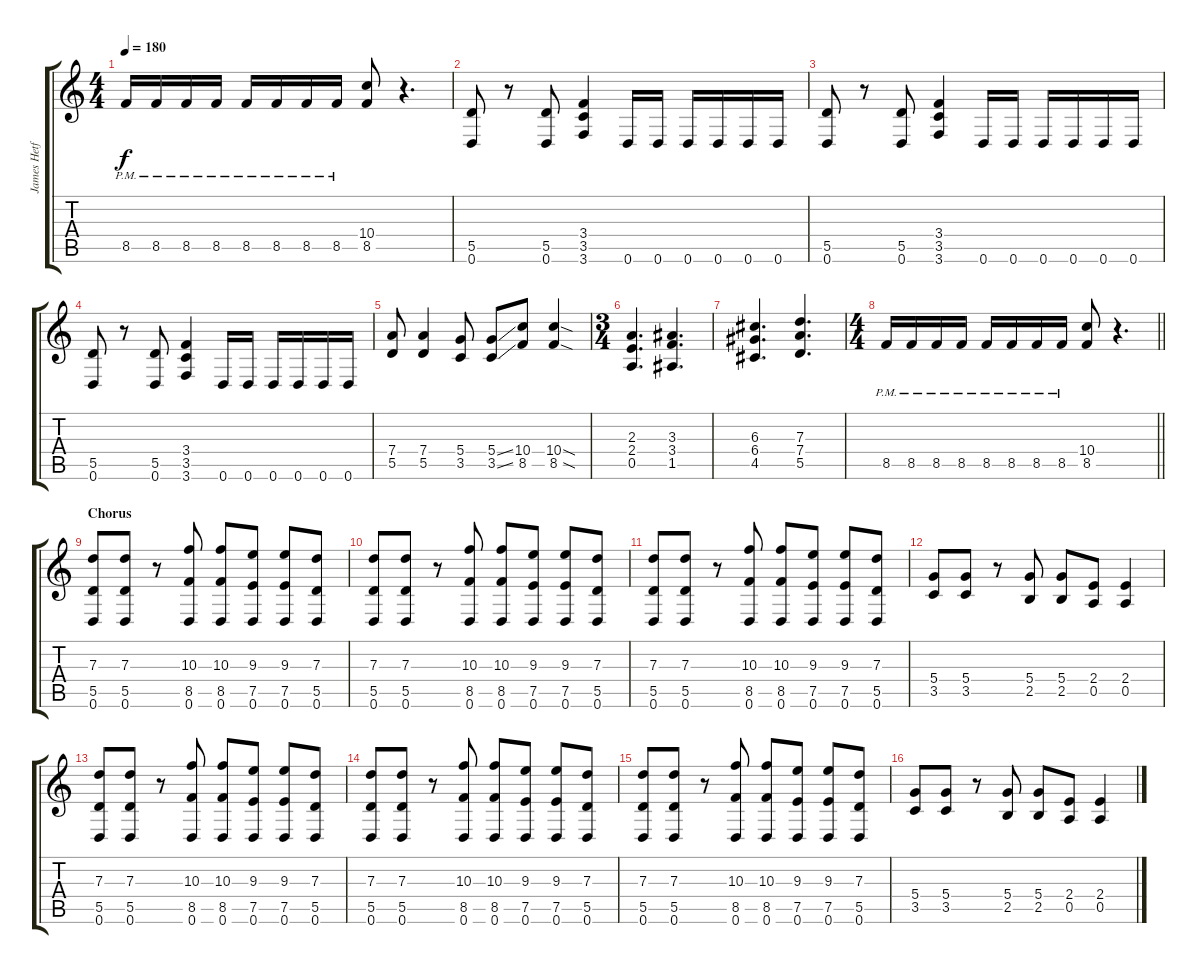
\track ("James Hetfield Guitar" "James Hetf") {instrument distortionguitar}
\staff {score tabs}
\tuning (E4 B3 G3 D3 A2 D2) {hide}
\ts (4 4)
\tempo 180
\clef g2
\ks c
8.5{pm}.16{dy f} 8.5{pm}.16 8.5{pm}.16 8.5{pm}.16 8.5{pm}.16 8.5{pm}.16 8.5{pm}.16 8.5{pm}.16 (10.4 8.5).8 r.4{d} |
(5.5 0.6).8 r.8 (5.5 0.6).8 (3.4 3.5 3.6).4 0.6.16 0.6.16 0.6.16 0.6.16 0.6.16 0.6.16 |
(5.5 0.6).8 r.8 (5.5 0.6).8 (3.4 3.5 3.6).4 0.6.16 0.6.16 0.6.16 0.6.16 0.6.16 0.6.16 |
(5.5 0.6).8 r.8 (5.5 0.6).8 (3.4 3.5 3.6).4 0.6.16 0.6.16 0.6.16 0.6.16 0.6.16 0.6.16 |
(7.4 5.5).8 (7.4 5.5).4 (5.4 3.5).8 (5.4{ss} 3.5{ss}).8 (10.4 8.5).8 (10.4{sod} 8.5{sod}).4 |
\ts (3 4)
(2.3 2.4 0.5).4{d} (3.3 3.4 1.5).4{d} |
(6.3 6.4 4.5).4{d} (7.3 7.4 5.5).4{d} |
\ts (4 4)
\barLineRight lightlight
8.5{pm}.16 8.5{pm}.16 8.5{pm}.16 8.5{pm}.16 8.5{pm}.16 8.5{pm}.16 8.5{pm}.16 8.5{pm}.16 (10.4 8.5).8 r.4{d} |
\section ("" "Chorus")
(7.3 5.5 0.6).8 (7.3 5.5 0.6).8 r.8 (10.3 8.5 0.6).8 (10.3 8.5 0.6).8 (9.3 7.5 0.6).8 (9.3 7.5 0.6).8 (7.3 5.5 0.6).8 |
(7.3 5.5 0.6).8 (7.3 5.5 0.6).8 r.8 (10.3 8.5 0.6).8 (10.3 8.5 0.6).8 (9.3 7.5 0.6).8 (9.3 7.5 0.6).8 (7.3 5.5 0.6).8 |
(7.3 5.5 0.6).8 (7.3 5.5 0.6).8 r.8 (10.3 8.5 0.6).8 (10.3 8.5 0.6).8 (9.3 7.5 0.6).8 (9.3 7.5 0.6).8 (7.3 5.5 0.6).8 |
(5.4 3.5).8 (5.4 3.5).8 r.8 (5.4 2.5).8 (5.4 2.5).8 (2.4 0.5).8 (2.4 0.5).4 |
(7.3 5.5 0.6).8 (7.3 5.5 0.6).8 r.8 (10.3 8.5 0.6).8 (10.3 8.5 0.6).8 (9.3 7.5 0.6).8 (9.3 7.5 0.6).8 (7.3 5.5 0.6).8 |
(7.3 5.5 0.6).8 (7.3 5.5 0.6).8 r.8 (10.3 8.5 0.6).8 (10.3 8.5 0.6).8 (9.3 7.5 0.6).8 (9.3 7.5 0.6).8 (7.3 5.5 0.6).8 |
(7.3 5.5 0.6).8 (7.3 5.5 0.6).8 r.8 (10.3 8.5 0.6).8 (10.3 8.5 0.6).8 (9.3 7.5 0.6).8 (9.3 7.5 0.6).8 (7.3 5.5 0.6).8 |
(5.4 3.5).8 (5.4 3.5).8 r.8 (5.4 2.5).8 (5.4 2.5).8 (2.4 0.5).8 (2.4 0.5).4
